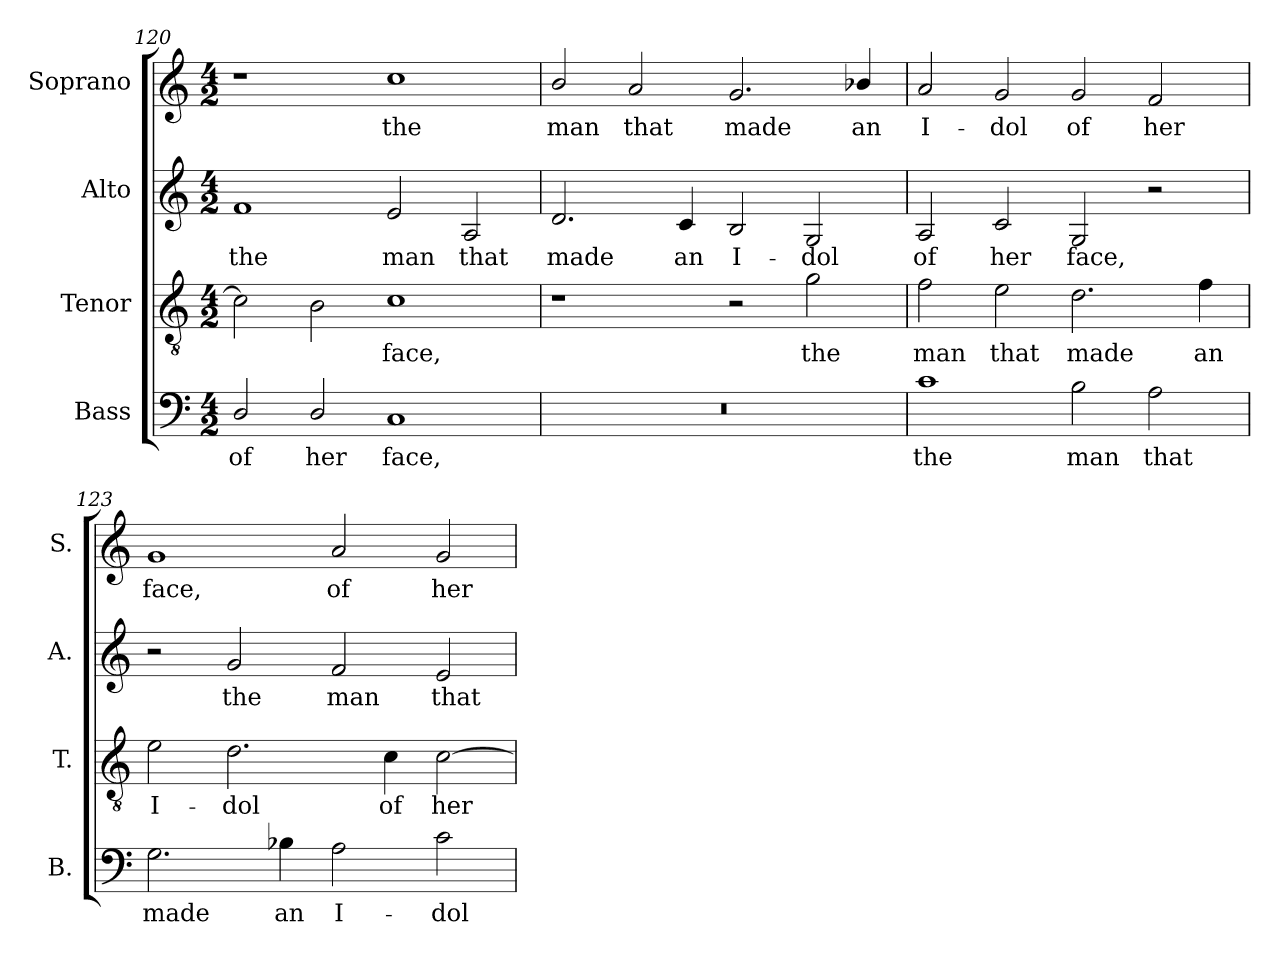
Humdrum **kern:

**kern	**text	**kern	**text	**kern	**text	**kern	**text
*part4	*part4	*part3	*part3	*part2	*part2	*part1	*part1
*staff4	*staff4	*staff3	*staff3	*staff2	*staff2	*staff1	*staff1
*I"Bass	*	*I"Tenor	*	*I"Alto	*	*I"Soprano	*
*I'B.	*	*I'T.	*	*I'A.	*	*I'S.	*
!!LO:PB:g=z
*clefF4	*	*clefGv2	*	*clefG2	*	*clefG2	*
*	*	*ITrd7c12	*	*	*	*	*
*k[]	*	*k[]	*	*k[]	*	*k[]	*
*C:	*	*C:	*	*C:	*	*C:	*
*M4/2	*	*M4/2	*	*M4/2	*	*M4/2	*
=120	=120	=120	=120	=120	=120	=120	=120
!	!LO:LY:b:color=#000000	!	!	!	!	!	!
!	!	!	!	!	!LO:LY:b:color=#000000	!	!
2Di/	of	2Ci\]	.	1fi	the	1r	.
!	!LO:LY:b:color=#000000	!	!	!	!	!	!
2Di/	her	2BBi\	.	.	.	.	.
!	!LO:LY:b:color=#000000	!	!	!	!	!	!
!	!	!	!LO:LY:b:color=#000000	!	!	!	!
!	!	!	!	!	!LO:LY:b:color=#000000	!	!
!	!	!	!	!	!	!	!LO:LY:b:color=#000000
1Ci	face,	1Ci	face,	2ei/	man	1cci	the
!	!	!	!	!	!LO:LY:b:color=#000000	!	!
.	.	.	.	2Ai/	that	.	.
=121	=121	=121	=121	=121	=121	=121	=121
!LO:N:vis=1	!	!	!	!	!	!	!
!	!	!	!	!	!LO:LY:b:color=#000000	!	!
!	!	!	!	!	!	!	!LO:LY:b:color=#000000
0r	.	1r	.	2.di/	made	2bi/	man
!	!	!	!	!	!	!	!LO:LY:b:color=#000000
.	.	.	.	.	.	2ai/	that
!	!	!	!	!	!LO:LY:b:color=#000000	!	!
.	.	.	.	4ci/	an	.	.
!	!	!	!	!	!LO:LY:b:color=#000000	!	!
!	!	!	!	!	!	!	!LO:LY:b:color=#000000
.	.	2r	.	2Bi/	I-	2.gi/	made
!	!	!	!LO:LY:b:color=#000000	!	!	!	!
!	!	!	!	!	!LO:LY:b:color=#000000	!	!
.	.	2Gi\	the	2Gi/	-dol	.	.
!	!	!	!	!	!	!	!LO:LY:b:color=#000000
.	.	.	.	.	.	4b-Xi/	an
=122	=122	=122	=122	=122	=122	=122	=122
!	!LO:LY:b:color=#000000	!	!	!	!	!	!
!	!	!	!LO:LY:b:color=#000000	!	!	!	!
!	!	!	!	!	!LO:LY:b:color=#000000	!	!
!	!	!	!	!	!	!	!LO:LY:b:color=#000000
1ci	the	2Fi\	man	2Ai/	of	2ai/	I-
!	!	!	!LO:LY:b:color=#000000	!	!	!	!
!	!	!	!	!	!LO:LY:b:color=#000000	!	!
!	!	!	!	!	!	!	!LO:LY:b:color=#000000
.	.	2Ei\	that	2ci/	her	2gi/	-dol
!	!LO:LY:b:color=#000000	!	!	!	!	!	!
!	!	!	!LO:LY:b:color=#000000	!	!	!	!
!	!	!	!	!	!LO:LY:b:color=#000000	!	!
!	!	!	!	!	!	!	!LO:LY:b:color=#000000
2Bi\	man	2.Di\	made	2Gi/	face,	2gi/	of
!	!LO:LY:b:color=#000000	!	!	!	!	!	!
!	!	!	!	!	!	!	!LO:LY:b:color=#000000
2Ai\	that	.	.	2r	.	2fi/	her
!	!	!	!LO:LY:b:color=#000000	!	!	!	!
.	.	4Fi\	an	.	.	.	.
=123	=123	=123	=123	=123	=123	=123	=123
!	!LO:LY:b:color=#000000	!	!	!	!	!	!
!	!	!	!LO:LY:b:color=#000000	!	!	!	!
!	!	!	!	!	!	!	!LO:LY:b:color=#000000
2.Gi\	made	2Ei\	I-	2r	.	1gi	face,
!	!	!	!LO:LY:b:color=#000000	!	!	!	!
!	!	!	!	!	!LO:LY:b:color=#000000	!	!
.	.	2.Di\	-dol	2gi/	the	.	.
!	!LO:LY:b:color=#000000	!	!	!	!	!	!
4B-Xi\	an	.	.	.	.	.	.
!	!LO:LY:b:color=#000000	!	!	!	!	!	!
!	!	!	!	!	!LO:LY:b:color=#000000	!	!
!	!	!	!	!	!	!	!LO:LY:b:color=#000000
2Ai\	I-	.	.	2fi/	man	2ai/	of
!	!	!	!LO:LY:b:color=#000000	!	!	!	!
.	.	4Ci\	of	.	.	.	.
!	!LO:LY:b:color=#000000	!	!	!	!	!	!
!	!	!	!LO:LY:b:color=#000000	!	!	!	!
!	!	!	!	!	!LO:LY:b:color=#000000	!	!
!	!	!	!	!	!	!	!LO:LY:b:color=#000000
2ci\	-dol	[2Ci\	her	2ei/	that	2gi/	her
=	=	=	=	=	=	=	=
*-	*-	*-	*-	*-	*-	*-	*-
